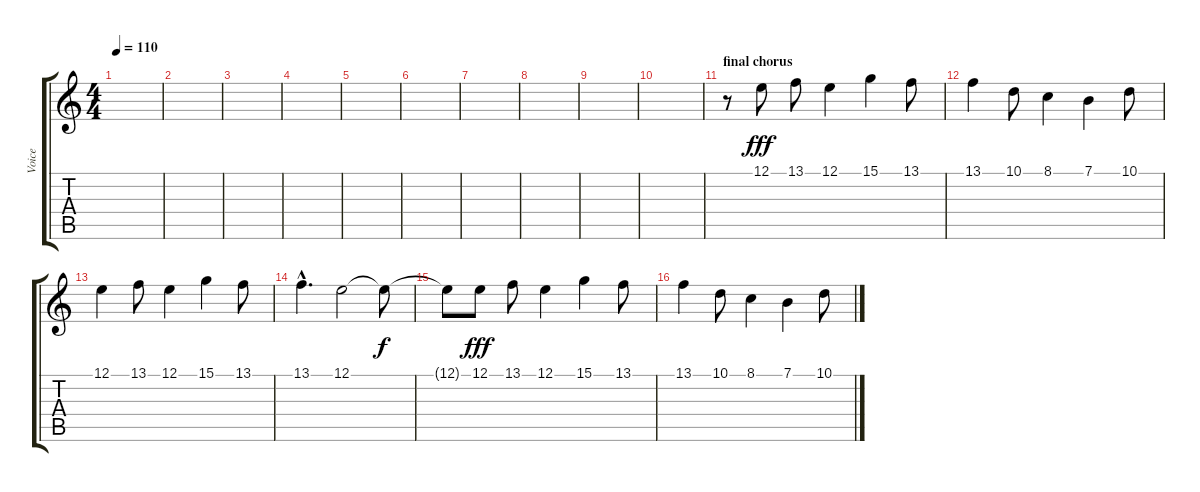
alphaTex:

\track ("Voice" "Voice") {instrument choiraahs}
\staff {score tabs}
\tuning (E4 B3 G3 D3 A2 E2) {hide}
\ts (4 4)
\tempo 110
\clef g2
\ks c
|
|
|
|
|
|
|
|
|
|
\section ("" "final chorus")
r.8 12.1.8{dy fff} 13.1.8 12.1.4 15.1.4 13.1.8 |
13.1.4 10.1.8 8.1.4 7.1.4 10.1.8 |
12.1.4 13.1.8 12.1.4 15.1.4 13.1.8 |
13.1{hac}.4{d} 12.1.2 12.1{t}.8{dy f} |
12.1{t}.8 12.1.8{dy fff} 13.1.8 12.1.4 15.1.4 13.1.8 |
13.1.4 10.1.8 8.1.4 7.1.4 10.1.8
